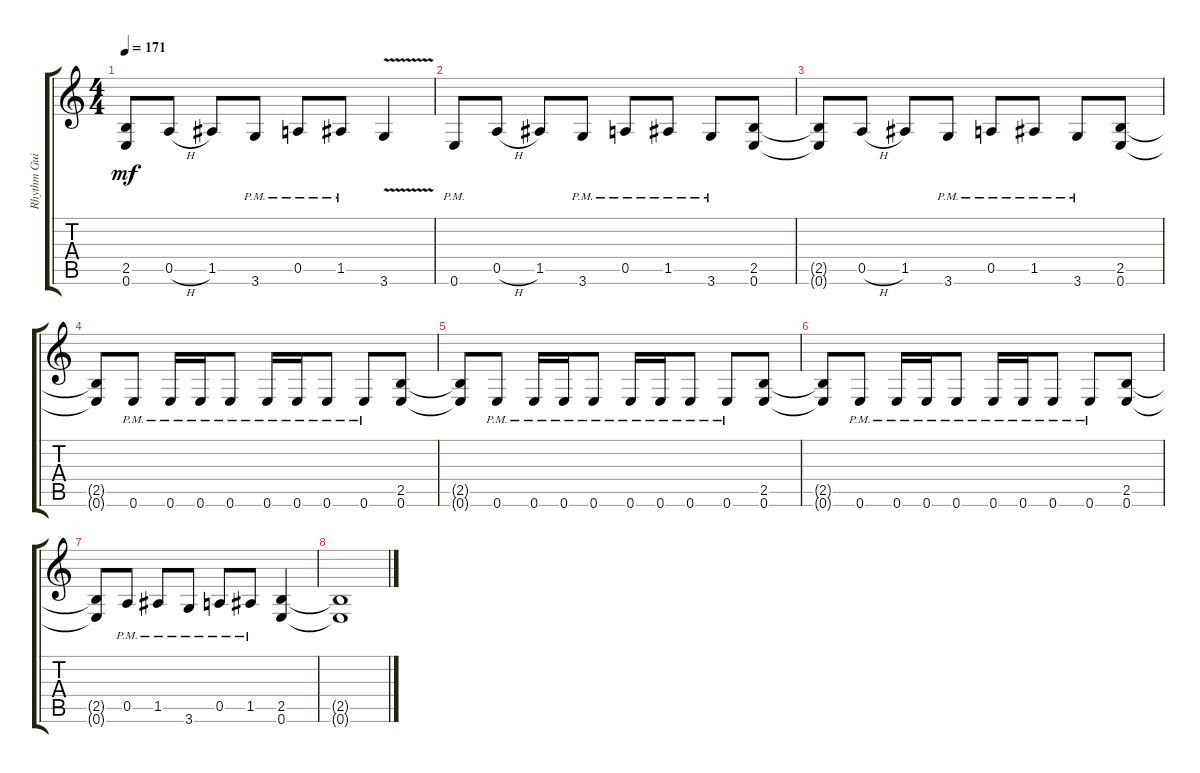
\track ("Rhythm Guitar 2 (Kirk)" "Rhythm Gui") {instrument distortionguitar}
\staff {score tabs}
\tuning (E4 B3 G3 D3 A2 E2) {hide}
\ts (4 4)
\tempo 171
\clef g2
\ks c
(2.5 0.6).8{dy mf instrument distortionguitar} 0.5{h}.8 1.5.8 3.6{pm}.8 0.5{pm}.8 1.5{pm}.8 3.6{v}.4 |
0.6{pm}.8 0.5{h}.8 1.5.8 3.6{pm}.8 0.5{pm}.8 1.5{pm}.8 3.6{pm}.8 (2.5 0.6).8 |
(2.5{t} 0.6{t}).8 0.5{h}.8 1.5.8 3.6{pm}.8 0.5{pm}.8 1.5{pm}.8 3.6{pm}.8 (2.5 0.6).8 |
(2.5{t} 0.6{t}).8 0.6{pm}.8 0.6{pm}.16 0.6{pm}.16 0.6{pm}.8 0.6{pm}.16 0.6{pm}.16 0.6{pm}.8 0.6{pm}.8 (2.5 0.6).8 |
(2.5{t} 0.6{t}).8 0.6{pm}.8 0.6{pm}.16 0.6{pm}.16 0.6{pm}.8 0.6{pm}.16 0.6{pm}.16 0.6{pm}.8 0.6{pm}.8 (2.5 0.6).8 |
(2.5{t} 0.6{t}).8 0.6{pm}.8 0.6{pm}.16 0.6{pm}.16 0.6{pm}.8 0.6{pm}.16 0.6{pm}.16 0.6{pm}.8 0.6{pm}.8 (2.5 0.6).8 |
(2.5{t} 0.6{t}).8 0.5{pm}.8 1.5{pm}.8 3.6{pm}.8 0.5{pm}.8 1.5{pm}.8 (2.5 0.6).4 |
(2.5{t} 0.6{t}).1
